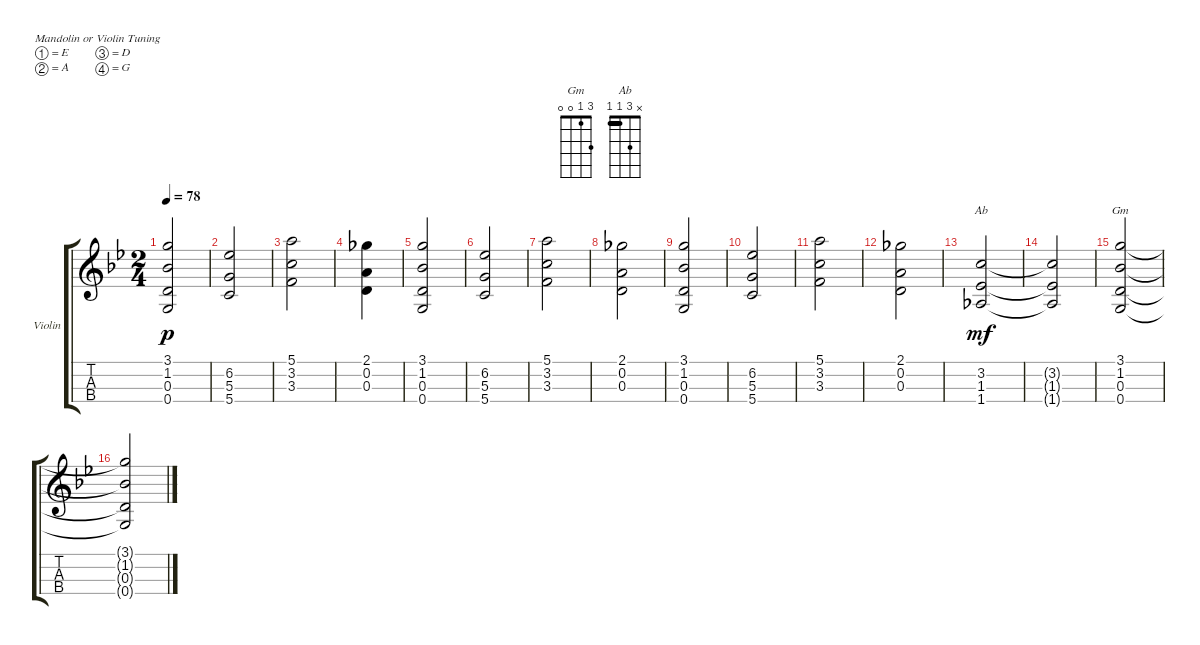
\defaultSystemsLayout 4
\bracketExtendMode groupsimilarinstruments
\firstSystemTrackNameOrientation horizontal
\otherSystemsTrackNameOrientation horizontal
\track ("Света" "Violin") {instrument violin}
\staff {score tabs}
\tuning (E5 A4 D4 G3)
\chord ("Gm" 3 1 0 0)
\chord ("Ab" x 3 1 1) {barre 1}
\ts (2 4)
\tempo 78
\clef g2
\ks gminor
(0.4 0.3 1.2 3.1).2{dy p} |
(5.4 5.3 6.2).2 |
(3.3 3.2 5.1).2 |
(0.3 0.2 2.1).4 |
(0.4 0.3 1.2 3.1).2 |
(5.4 5.3 6.2).2 |
(3.3 3.2 5.1).2 |
(0.3 0.2 2.1).2 |
(0.4 0.3 1.2 3.1).2 |
(5.4 5.3 6.2).2 |
(3.3 3.2 5.1).2 |
(0.3 0.2 2.1).2 |
(1.4 1.3 3.2).2{ch "Ab" dy mf} |
(1.4{t} 1.3{t} 3.2{t}).2 |
(0.4 0.3 1.2 3.1).2{ch "Gm"} |
(0.4{t} 0.3{t} 1.2{t} 3.1{t}).2
